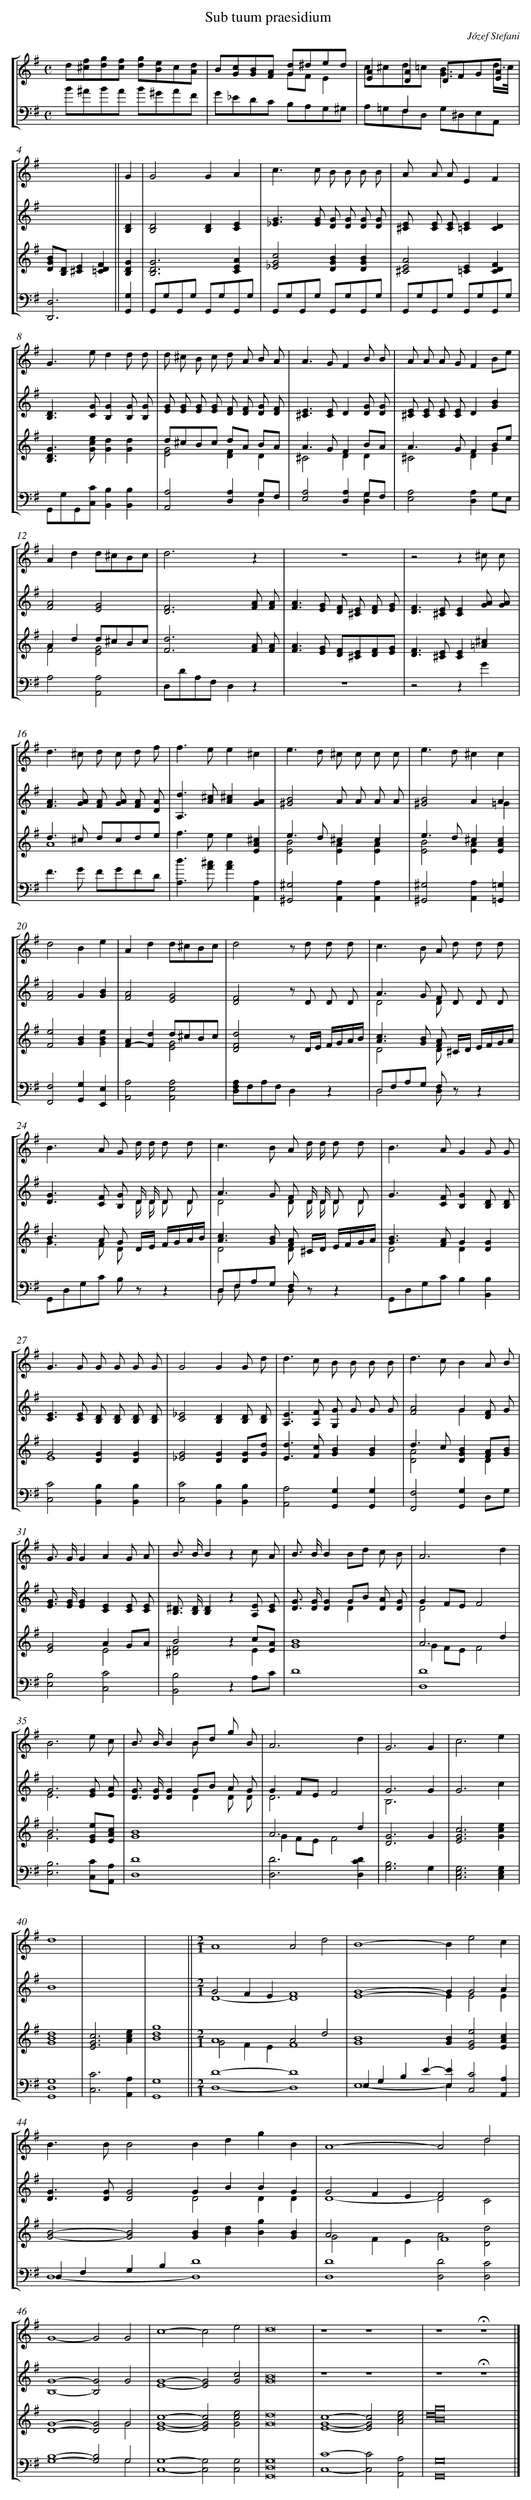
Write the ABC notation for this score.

X:1
T: Sub tuum praesidium
C: Józef Stefani
L: 1/8
M: C
%%staves [1 2 3 4]
V: 1 clef=treble
V: 2 clef=treble
V: 3 clef=treble
V: 4 clef=bass
K: G
[V:1] x8 [I:setbarnb 2]|
[V:2] x8 |
[V:3] d[f^c][gd][fc] [gd][eB]c[dA] |
[V:4] B^ABA B^GAF |
[V:1] x8 |
[V:2] x8 |
[V:3] B[cG][BG][AF] [dG]^ded & x4GFE2 |
[V:4] G_EDC B,A,G,^G, |
[V:1] x8 |
[V:2] x8 |
[V:3] [A2E2][A2D2]DFG[AE] & c^cd=c2<[B2G2]d3//c// |
[V:4] x2F,2x4 & A,=G,F,D, G,^D,E,A,, |
[V:1] x6 ||
[V:2] x6 ||
[V:3] [BGD][DB,][E2^C2][F2D2=C2] ||
[V:4] [D,6D,,6] ||
[V:1] G2 [I:setbarnb 5]|
[V:2] [D2B,2] |
[V:3] [G2D2B,2] |
[V:4] [G,2G,,2] |
[V:1] G4G2A2 |
[V:2] [D4B,4][D2B,2][E2C2] |
[V:3] [G6D6B,6][A2E2C2] |
[V:4] G,,G,G,,G, G,,G,G,,G, |
[V:1] c2>c2 B B B B |
[V:2] [G2_E2]>[G2E2] [GD] [GD] [GD] [GD] |
[V:3] [c4G4_E4][B2G2D2][B2G2D2] |
[V:4] G,,G,G,,G, G,,G,G,,G, |
[V:1] A x A AE2F2 |
[V:2] [E^C] x [EC] [EC][E2=C2][D2C2] |
[V:3] [A4E4^C4][E2=C2][F2D2C2] |
[V:4] G,,G,G,,G, G,,G,G,,G, |
[V:1] G2>e2d2d d |
[V:2] [D2B,2]>[G2C2][G2B,2][GB,] [GB,] |
[V:3] [G2D2B,2]>[e2c2G2][d2G2][d2G2] |
[V:4] G,,G,G,,[CC,][B,2B,,2][B,2B,,2] |
[V:1] d ^c B c d A B A |
[V:2] [GE] [GE] [GE] [GE] [FD] [FD] [GD] [FD] |
[V:3] d^cBc dA BA & [G4E4][F2D2]D2 |
[V:4] [A,4A,,4][A,2D,2]G,F, & x6D,2 |
[V:1] A2>G2F2B B |
[V:2] [E2^C2]>[E2C2]D2[GD] [GD] |
[V:3] A2>G2F2BA & ^C4D2D2 |
[V:4] [A,4E,4][A,2D,2]G,F, & x6[G,2D,2] |
[V:1] A A A GF2Be |
[V:2] [E^C] [EC] [EC] [EC]D2[B2G2] |
[V:3] A2>G2F2Be & ^C4D2G2 |
[V:4] [A,4E,4][A,2D,2]G,E, |
[V:1] A2d2d^cBc |
[V:2] [A4F4][G4E4] |
[V:3] A2d2d^cBc & F4[G4E4] |
[V:4] A,4[A,4A,,4] |
[V:1] d6z2 |
[V:2] [F6D6][AF] [AF] |
[V:3] [d6F6][AF] [AF] |
[V:4] D,DA,F,D,2z2 |
[V:1] z8 |
[V:2] [A2F2]>[G2E2] [FD] [E^C] [FD] [GE] |
[V:3] [A2F2]>[G2E2] [FD][E^C][FD][GE] |
[V:4] z8 |
[V:1] z4z2^c c |
[V:2] [F2D2]>[E2^C2][E2C2][AG] [AG] |
[V:3] [F2D2]>[E2^C2][E2C2][^c2=A2] |
[V:4] z4z2G2 |
[V:1] d2>^c2 d c d f |
[V:2] [A2F2]>[A2G2] [AF] [AG] [AF] [AD] |
[V:3] d2>^c2 dcde & A8 |
[V:4] F2>G2 FGFD |
[V:1] f2>e2e2^c2 |
[V:2] [d2A,2]>[^c2A2][^c2A2][A2G2] |
[V:3] f2>e2e2[^c2A2E2] |
[V:4] [d2A,2]>[^c2A2][c2A2][A,2A,,2] |
[V:1] e2>d2 ^c c c c |
[V:2] [B4^G4]A A A A |
[V:3] e2>d2^c2c2 & [B4E4][A2E2][A2E2] |
[V:4] [^G,4^G,,4][A,2A,,2][A,2A,,2] |
[V:1] e2>d2^c2c2 |
[V:2] [B4^G4]A2A2 & x6=G2 |
[V:3] e2>d2^c2[c2A2E2] & [B4E4][A2E2]x2 |
[V:4] [^G,4^G,,4][A,2A,,2][=G,2=G,,2] |
[V:1] d4B2e2 |
[V:2] [A4F4]G2[B2G2] |
[V:3] [e4F4][B2G2][e2B2G2] |
[V:4] [F,4F,,4][G,2G,,2][E,2E,,2] |
[V:1] A2d2d^cBc |
[V:2] [A4F4][G4E4] |
[V:3] [A2F2-][d2F2]d^cBc & x4[G4E4] |
[V:4] [A,4A,,4][A,4E,4A,,4] |
[V:1] d4z d d d |
[V:2] [F4D4]z D D D |
[V:3] [d4F4D4]z D/E/ F/G/A/B/ |
[V:4] [A,F,D,]F,A,F,D,2z2 |
[V:1] c2>B2 A d d d |
[V:2] A2>G2 F D D D & D4Dx3 |
[V:3] [c2A2]>[B2G2] [AF] ^C/D/ E/F/G/A/ & D4Dx3 |
[V:4] D,F,A,G, F, zz2 & D,4D,x3 |
[V:1] B2>A2 G d/ d/ d d |
[V:2] [G2D2]>[F2C2] [GB,] D/ D/ D D & x4x D/ D/ D D |
[V:3] B2>A2 G D/E/ F/G/A/B/ & G2>F2 Dx3 |
[V:4] G,,D,G,C B, zz2 |
[V:1] c2>B2 A d/ d/ d d |
[V:2] A2>G2 F D/ D/ D D & D4D D/ D/ D D |
[V:3] [c2A2]>[B2G2] [AF] ^C/D/ E/F/G/A/ & D4Dx3 |
[V:4] D,F,A,G, F, zz2 & D, F,x2D,x3 |
[V:1] B2>A2G2G G |
[V:2] G2>[F2C2][G2B,2][DB,] [DB,] |
[V:3] [B2G2]>[A2F2]G2[G2D2] & D4D2x2 |
[V:4] G,,D,G,CB,2[B,2B,,2] |
[V:1] G2>G2 G G G G |
[V:2] [E2C2]>[E2C2] [DB,] [DB,] [DB,] [DB,] |
[V:3] G4[G2D2][G2D2] & E8 |
[V:4] [C4C,4][B,2B,,2][B,2B,,2] |
[V:1] G4G2G d |
[V:2] [_E4C4][D2B,2][DB,] [DB,] |
[V:3] [G4_E4][G2D2][GD][dG] |
[V:4] [C4C,4][B,2B,,2][B,2B,,2] |
[V:1] d2>c2 B B B B |
[V:2] [E2A,2]>[F2A,2] [GG,] G G G |
[V:3] [d2E2]>[c2F2][B2G2][B2G2] |
[V:4] [A,4A,,4][G,2G,,2][G,2G,,2] |
[V:1] d2>c2B2A B |
[V:2] [A4F4]G2[FD] G & x4G2x2 |
[V:3] d2>c2[B2G2D2][AF][BG] & [A4D4]x2D2 |
[V:4] [F,4F,,4][G,2G,,2]D,G, |
[V:1] G> GG2A2G A |
[V:2] [GE]> [GE][G2E2][E2C2][EC] [EC] |
[V:3] [G4E4]A2GA & x4E4 |
[V:4] [B,4E,4][C4C,4] |
[V:1] B> BB2z2c A |
[V:2] [^DB,]> [DB,][D2B,2]z2[EA,] [EC] |
[V:3] B4z2c[AE] & [F4^D4]x2E2 |
[V:4] [B,4B,,4]z2A,C |
[V:1] B> BB2Bd c B |
[V:2] [GD]> [GD][G2D2]GB [AD] [GD] & x4D2x2 |
[V:3] [B8G8] |
[V:4] D8 |
[V:1] A6d2 |
[V:2] G2FEF4 & D4x4 |
[V:3] A6d2 & G2FEF4 |
[V:4] [D8D,8] |
[V:1] B6e c |
[V:2] G6[GE] [AE] & E6x2 |
[V:3] B6[eGE][cAE] & G6x2 |
[V:4] [B,6E,6][CC,][A,A,,] |
[V:1] B> BB2Bd g B & x4Bx3 |
[V:2] [GD]> [GD][G2D2]GB A G & x4D2D D |
[V:3] [B8G8] |
[V:4] [D8D,8] |
[V:1] A6d2 |
[V:2] G2FEF4 & D6x2 |
[V:3] A6d2 & G2FEF4 |
[V:4] [D6D,6][D2C2D,2] |
[V:1] G6G2 |
[V:2] G6G2 & B,6x2 |
[V:3] [G6D6]G2 |
[V:4] [B,6G,6]G,2 |
[V:1] c6e2 |
[V:2] G6c2 |
[V:3] [c6G6E6][e2c2G2] |
[V:4] [G,6E,6C,6][G,2E,2C,2] |
[V:1] d8 |
[V:2] B8 |
[V:3] [d8B8G8] |
[V:4] [G,8D,8G,,8] |
[V:1] x8 |
[V:2] x8 |
[V:3] [c6G6E6][e2c2A2] |
[V:4] [C6C,6][A,2A,,2] |
[V:1] x8 ||
[V:2] x8 ||
[V:3] [g8d8B8] ||
[V:4] [G,8G,,8] ||
[V:1] [M:2/1]A8A4d4 [I:setbarnb 43]|
[V:2] [M:2/1]G4F2E2F8 & D8-D8 |
[V:3] [M:2/1]A8A4d4 & G4F2E2F8 |
[V:4] [M:2/1][D8D,8]-[D8D,8] |
[V:1] B8-B2e4c2 |
[V:2] [G8E8]-G2G4A2 & x8E2E4E2 |
[V:3] [B8G8][B2G2][e4G4E4][c2A2E2] |
[V:4] E,2G,2B,2E2-[E2E,2][C4C,4][A,2A,,2] & E,8-E,2x6 |
[V:1] B2>B2B4B2d2g2B2 |
[V:2] [G2D2]>[G2D2][G4D4]G2B2B2G2 & x8D4D2D2 |
[V:3] [B4G4]-[B4G4][B2G2][d2B2][g2B2][B2G2] |
[V:4] D,2F,2G,2B,2x8 & D,8-[D8D,8] |
[V:1] A8-A4d4 & x12d4 |
[V:2] G4F2E2F4x4 & D8-D4C4 |
[V:3] A4x4F8 & G4F2E2A4[d4D4] |
[V:4] [D8D,8][D4D,4][C4D,4] |
[V:1] G8-G4G4 |
[V:2] [G8B,8]-[G4B,4]G4 |
[V:3] [G8D8]-[G4D4]G4 & x12G4 |
[V:4] [B,8G,8]-[B,4G,4]G,4 & x12G,4 |
[V:1] c8-c4e4 |
[V:2] [G8E8]-[G4E4][c4G4] |
[V:3] [c8G8E8]-[c4G4E4][e4c4G4] |
[V:4] [G,8C,8]-[G,4C,4][G,4C,4] |
[V:1] d16 |
[V:2] [B16G16] |
[V:3] [d16G16] |
[V:4] [G,16D,16G,,16] |
[V:1] z8z8 |
[V:2] z8z8 |
[V:3] [c8G8E8]-[c4G4E4][e4c4A4] |
[V:4] [C8C,8]-[C4C,4][A,4A,,4] |
[V:1] z8!fermata!z8 |]
[V:2] z8!fermata!z8 |]
[V:3] [g16d16B16] |]
[V:4] [G,16G,,16] |]
